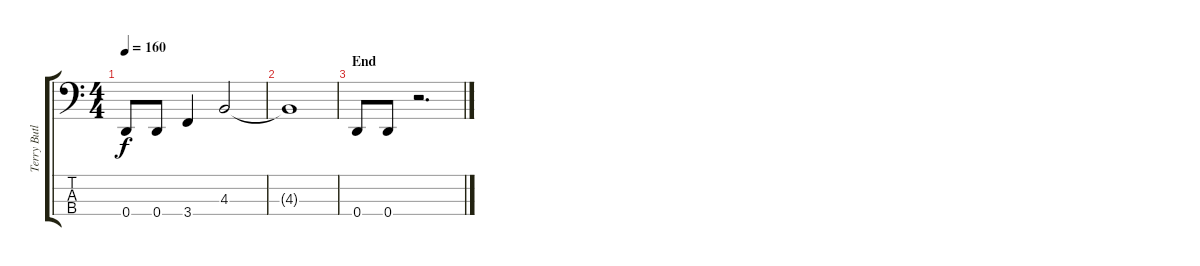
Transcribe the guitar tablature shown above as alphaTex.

\track ("Terry Butler (Bass)" "Terry Butl") {instrument electricbasspick}
\staff {score tabs}
\tuning (F2 C2 G1 D1) {hide}
\ts (4 4)
\tempo 152
\tempo 160
\clef f4
\ks c
0.4.8{dy f} 0.4.8 3.4.4 4.3.2 |
4.3{t}.1 |
\section ("" "End")
0.4.8 0.4.8 r.2{d}
